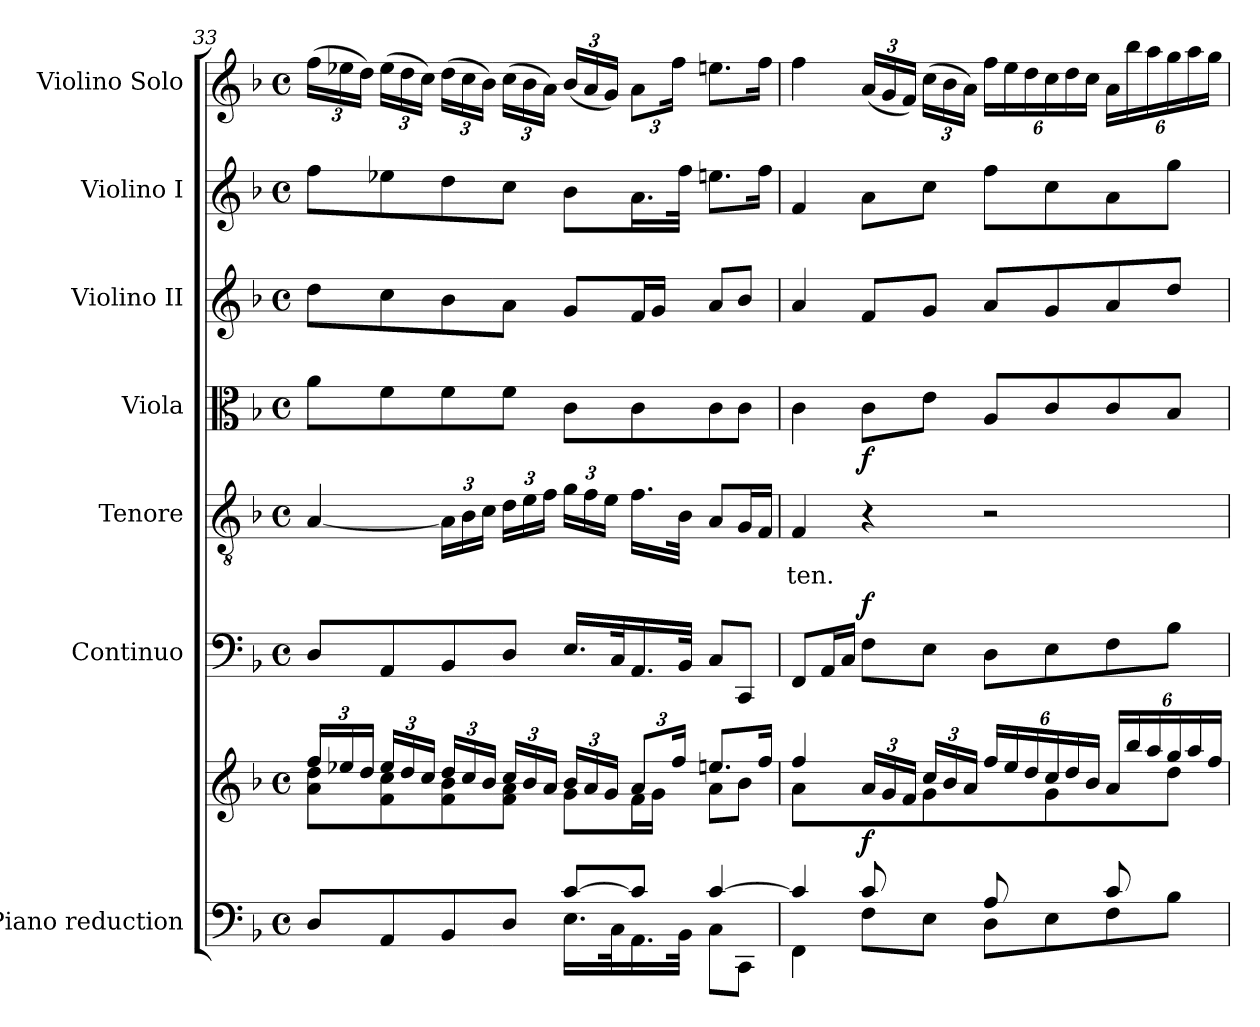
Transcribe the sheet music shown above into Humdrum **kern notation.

**kern	**kern	**dynam	**kern	**dynam	**kern	**text	**kern	**dynam	**kern	**kern	**kern
*part7	*part7	*part7	*part6	*part6	*part5	*part5	*part4	*part4	*part3	*part2	*part1
*staff8	*staff7	*staff7/8	*staff6	*staff6	*staff5	*staff5	*staff4	*staff4	*staff3	*staff2	*staff1
*I"Piano reduction	*	*	*I"Continuo	*	*I"Tenore	*	*I"Viola	*	*I"Violino II	*I"Violino I	*I"Violino Solo
*I'Pno	*	*	*	*	*	*	*	*	*	*	*I'Vln
*clefF4	*clefG2	*	*clefF4	*	*clefGv2	*	*clefC3	*	*clefG2	*clefG2	*clefG2
*k[b-]	*k[b-]	*	*k[b-]	*	*k[b-]	*	*k[b-]	*	*k[b-]	*k[b-]	*k[b-]
*M4/4	*M4/4	*	*M4/4	*	*M4/4	*	*M4/4	*	*M4/4	*M4/4	*M4/4
*met(c)	*met(c)	*	*met(c)	*	*met(c)	*	*met(c)	*	*met(c)	*met(c)	*met(c)
=33	=33	=33	=33	=33	=33	=33	=33	=33	=33	=33	=33
*^	*	*	*	*	*	*	*	*	*	*	*
*	*	*Xbrackettup	*	*	*	*	*	*	*	*	*	*Xbrackettup
*	*	*^	*	*	*	*	*	*	*	*	*	*
8D/L	2ryy	24ff/LL	8a\ 8dd\L	.	8D/L	.	[4A/	.	8a\L	.	8dd\L	8ff\L	(24ff\LL
.	.	24ee-X/	.	.	.	.	.	.	.	.	.	.	24ee-X\
.	.	24dd/JJ	.	.	.	.	.	.	.	.	.	.	24dd\JJ)
8AA/	.	24ee-/LL	8f\ 8cc\	.	8AA/	.	.	.	8f\	.	8cc\	8ee-X\	(24ee-\LL
.	.	24dd/	.	.	.	.	.	.	.	.	.	.	24dd\
.	.	24cc/JJ	.	.	.	.	.	.	.	.	.	.	24cc\JJ)
*	*	*	*	*	*	*	*Xbrackettup	*	*	*	*	*	*
8BB-/	.	24dd/LL	8f\ 8b-\	.	8BB-/	.	24A\LL]	.	8f\	.	8b-\	8dd\	(24dd\LL
.	.	24cc/	.	.	.	.	24B-\	.	.	.	.	.	24cc\
.	.	24b-/JJ	.	.	.	.	24c\JJ	.	.	.	.	.	24b-\JJ)
8D/J	.	24cc/LL	8f\ 8a\J	.	8D/J	.	24d\LL	.	8f\J	.	8a\J	8cc\J	(24cc\LL
.	.	24b-/	.	.	.	.	24e\	.	.	.	.	.	24b-\
.	.	24a/JJ	.	.	.	.	24f\JJ	.	.	.	.	.	24a\JJ)
[8c/L	16.E\LL	24b-/LL	8g\L	.	16.E/LL	.	24g\LL	.	8c\L	.	8g/L	8b-\L	(24b-/LL
.	.	24a/	.	.	.	.	24f\	.	.	.	.	.	24a/
.	.	24g/JJ	.	.	.	.	24e\JJ	.	.	.	.	.	24g/JJ)
.	32C\K	.	.	.	32C/K	.	.	.	.	.	.	.	.
8c/J]	16.AA\	12a/L	16f\L	.	16.AA/	.	16.f\LL	.	8c\	.	16f/L	16.a\L	12a\L
.	.	.	16g\JJ	.	.	.	.	.	.	.	16g/JJ	.	.
.	.	24ff/Jk	.	.	.	.	.	.	.	.	.	.	24ff\Jk
.	32BB-\JJk	.	.	.	32BB-/JJk	.	32B-\JJk	.	.	.	.	32ff\JJk	.
[4c/	8C\L	8.een/L	8a\L	.	8C/L	.	8A/L	.	8c\	.	8a/L	8.een\L	8.een\L
.	8CC\J	.	8b-\J	.	8CC/J	.	16G/L	.	8c\J	.	8b-/J	.	.
.	.	16ff/Jk	.	.	.	.	16F/JJ	.	.	.	.	16ff\Jk	16ff\Jk
=34	=34	=34	=34	=34	=34	=34	=34	=34	=34	=34	=34	=34	=34
*	*^	*	*	*	*	*	*	*	*	*	*	*	*
!	!	!	!	!	!	!	!	!	!LO:LY:b	!	!	!	!	!
4ryy	4c/]	4FF\	4ff/	4a\	.	8FF/L	.	4F/	-ten.	4c\	.	4a/	4f/	4ff\
.	.	.	.	.	.	16AA/L	.	.	.	.	.	.	.	.
.	.	.	.	.	.	16C/JJ	.	.	.	.	.	.	.	.
!	!	!	!	!	!LO:DY:b	!	!LO:DY:a	!	!	!	!LO:DY:b	!	!	!
8c/L	8F\L	4ryy	24a/LL	8ryy	f	8F\L	f	4r	.	8c\L	f	8f/L	8a\L	(24a/LL
.	.	.	24g/	.	.	.	.	.	.	.	.	.	.	24g/
.	.	.	24f/JJ	.	.	.	.	.	.	.	.	.	.	24f/JJ)
8ryy	8E\J	.	24cc/LL	8g\J	.	8E\J	.	.	.	8e\J	.	8g/J	8cc\J	(24cc\LL
.	.	.	24b-/	.	.	.	.	.	.	.	.	.	.	24b-\
.	.	.	24a/JJ	.	.	.	.	.	.	.	.	.	.	24a\JJ)
*	*	*	*brackettup	*	*	*	*	*	*	*	*	*	*	*brackettup
8A/L	8D\L	2ryy	24ff/LL	8ryy	.	8D\L	.	2r	.	8A/L	.	8a/L	8ff\L	24ff\LL
.	.	.	24ee/	.	.	.	.	.	.	.	.	.	.	24ee\
.	.	.	24dd/	.	.	.	.	.	.	.	.	.	.	24dd\
8ryy	8E\	.	24cc/	8g\	.	8E\	.	.	.	8c/	.	8g/	8cc\	24cc\
.	.	.	24dd/	.	.	.	.	.	.	.	.	.	.	24dd\
.	.	.	24b-/JJ	.	.	.	.	.	.	.	.	.	.	24cc\JJ
8c/	8F\	.	24a/LL	8ryy	.	8F\	.	.	.	8c/	.	8a/	8a\	24a\LL
.	.	.	24bb-/	.	.	.	.	.	.	.	.	.	.	24bb-\
.	.	.	24aa/	.	.	.	.	.	.	.	.	.	.	24aa\
8ryy	8B-\J	.	24gg/	8dd\J	.	8B-\J	.	.	.	8B-/J	.	8dd/J	8gg\J	24gg\
.	.	.	24aa/	.	.	.	.	.	.	.	.	.	.	24aa\
.	.	.	24ff/JJ	.	.	.	.	.	.	.	.	.	.	24gg\JJ
*v	*v	*v	*	*	*	*	*	*	*	*	*	*	*	*
*	*v	*v	*	*	*	*	*	*	*	*	*	*
=	=	=	=	=	=	=	=	=	=	=	=
*-	*-	*-	*-	*-	*-	*-	*-	*-	*-	*-	*-
